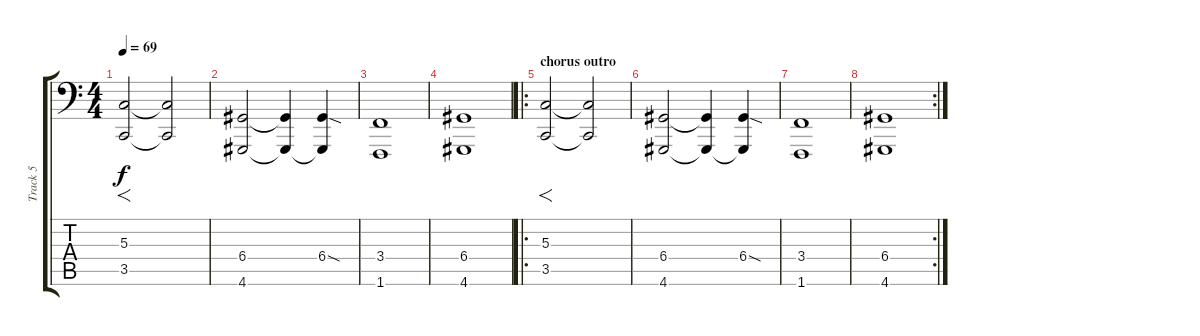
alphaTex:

\track ("Track 5" "Track 5") {instrument synthbrass1}
\staff {score tabs}
\tuning (E4 B3 G2 D2 A1 E1) {hide}
\ts (4 4)
\tempo 69
\clef f4
\ks c
(5.3 3.5).2{f dy f} (5.3{t} 3.5{t}).2 |
(6.4 4.6).2 (6.4{t} 4.6{t}).4 (6.4{sod} 4.6{t}).4 |
(3.4 1.6).1 |
(6.4 4.6).1 |
\ro
\section ("" "chorus outro")
(5.3 3.5).2{f} (5.3{t} 3.5{t}).2 |
(6.4 4.6).2 (6.4{t} 4.6{t}).4 (6.4{sod} 4.6{t}).4 |
(3.4 1.6).1 |
\rc 2
(6.4 4.6).1
